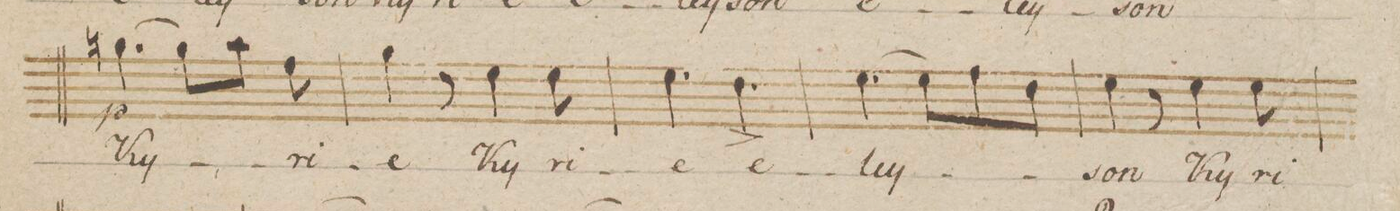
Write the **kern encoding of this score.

**kern	**text	**dynam
*I"Alto.	*	*
*clefC3	*	*
*k[b-]	*	*
*M6/8	*	*
[4.an\	Ky-	p
8a\L]	.	.
8b-\J	.	.
8g\	-ri-	.
=93	=93	=93
4a\	-e	.
8r	.	.
4f\	Ky-	.
8f\	-ri-	.
=94	=94	=94
4.f\	-e	.
4.e^<\	e-	.
=95	=95	=95
[4.f\	-ley-	.
8f\L]	.	.
8g\	.	.
8e\J	.	.
=96	=96	=96
4f\	-son	.
8r	.	.
4f\	Ky-	.
8f\	-ri-	.
=97	=97	=97
*-	*-	*-
